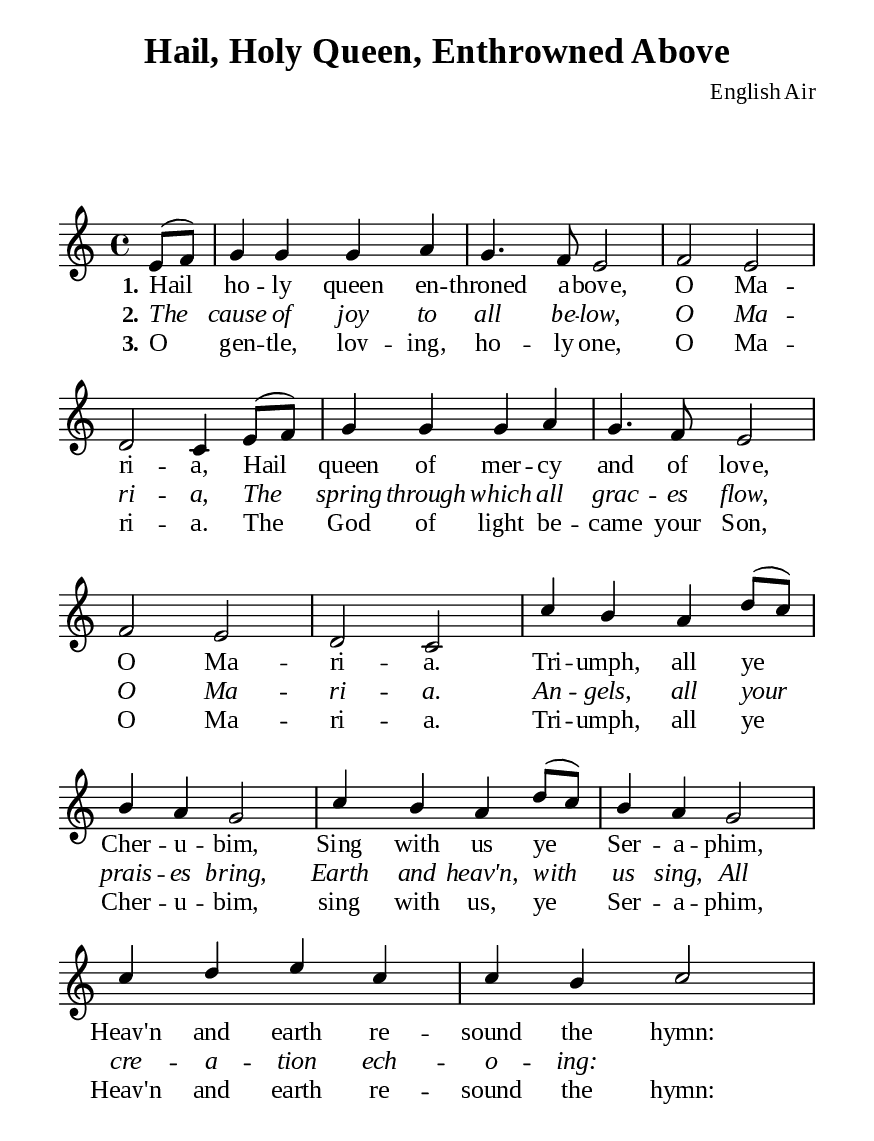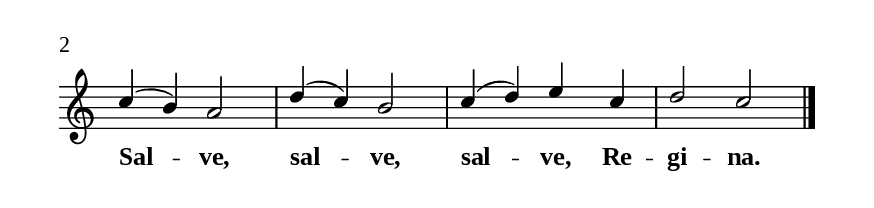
\version "2.18.2"

\header {
  title = "Hail, Holy Queen, Enthrowned Above"
  composer = "English Air"
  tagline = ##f
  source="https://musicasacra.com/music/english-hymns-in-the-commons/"
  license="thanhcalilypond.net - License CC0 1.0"
}

global= {
  \key c \major
  \time 4/4
  \override Score.BarNumber.break-visibility = ##(#f #f #f)
  \override Lyrics.LyricSpace.minimum-distance = #3.0
}

\paper {
  #(set-paper-size "a5")
  top-margin = 10\mm
  bottom-margin = 10\mm
  left-margin = 10\mm
  right-margin = 10\mm
  indent = #0
  #(define fonts
	 (make-pango-font-tree "Liberation Serif"
	 		       "Liberation Serif"
			       "Liberation Serif"
			       (/ 20 20)))
  system-system-spacing = #'((basic-distance . 3) (padding . 3))
}

printItalic = \with {
  \override LyricText.font-shape = #'italic
}

printBold = {
  \override Lyrics.LyricText.font-series = #'bold
}

% Verse music
musicVerseSoprano = \relative c' {
  \partial 4 e8 (f) |
  %{	01	%} g4 g g a |
  %{	02	%} g4. f8 e2 |
  %{	03	%} f e |
  %{	04	%} d c4 e8 (f) |
  %{	05	%} g4 g g a |
  %{	06	%} g4. f8 e2 |
  %{	07	%} f e |
  %{	08	%} d c |
  %{	09	%} c'4 b a d8 (c) |
  %{	10	%} b4 a g2 |
  %{	11	%} c4 b a d8 (c) |
  %{	12	%} b4 a g2 |
  %{	13	%} c4 d e c |
  %{	14	%} c b c2 \break
  %{	15	%} c4 (b) a2 |
  %{	16	%} d4 (c) b2 |
  %{	17	%} c4 (d) e c |
  %{	18	%} d2 c \bar "|."
}

% Verse lyrics
verseOne = \lyricmode {
  \set stanza = #"1."
  Hail ho -- ly queen en -- throned a -- bove, O Ma -- ri -- a,
  Hail queen of mer -- cy and of love, O Ma -- ri -- a.
  Tri -- umph, all ye Cher -- u -- bim,
  Sing with us ye Ser -- a -- phim,
  Heav'n and earth re -- sound the hymn:
  
  \printBold
  Sal -- ve, sal -- ve, sal -- ve, Re -- gi -- na.
}

verseTwo = \lyricmode {
  \set stanza = #"2."
  The cause of joy to all be -- low, O Ma -- ri -- a,
  The spring through which all grac -- es flow, O Ma -- ri -- a.
  An -- gels, all your prais -- es bring,
  Earth and heav'n, with us sing,
  All cre -- a -- tion ech -- o -- ing:
}

verseThree = \lyricmode {
  \set stanza = #"3."
  O gen -- tle, lov -- ing, ho -- ly one, O Ma -- ri -- a.
  The God of light be -- came your Son, O Ma -- ri -- a.
  Tri -- umph, all ye Cher -- u -- bim, sing with us, ye Ser -- a -- phim,
  Heav'n and earth re -- sound the hymn:
}

% Layout
\score {
    \new ChoirStaff <<
      \new Staff <<
        \clef "treble"
        \new Voice = "sopranos" { \global \stemUp \slurUp \musicVerseSoprano }
      >>
      \new Lyrics \lyricsto sopranos \verseOne
      \new Lyrics \printItalic \lyricsto sopranos \verseTwo
      \new Lyrics \lyricsto sopranos \verseThree
    >>
}
